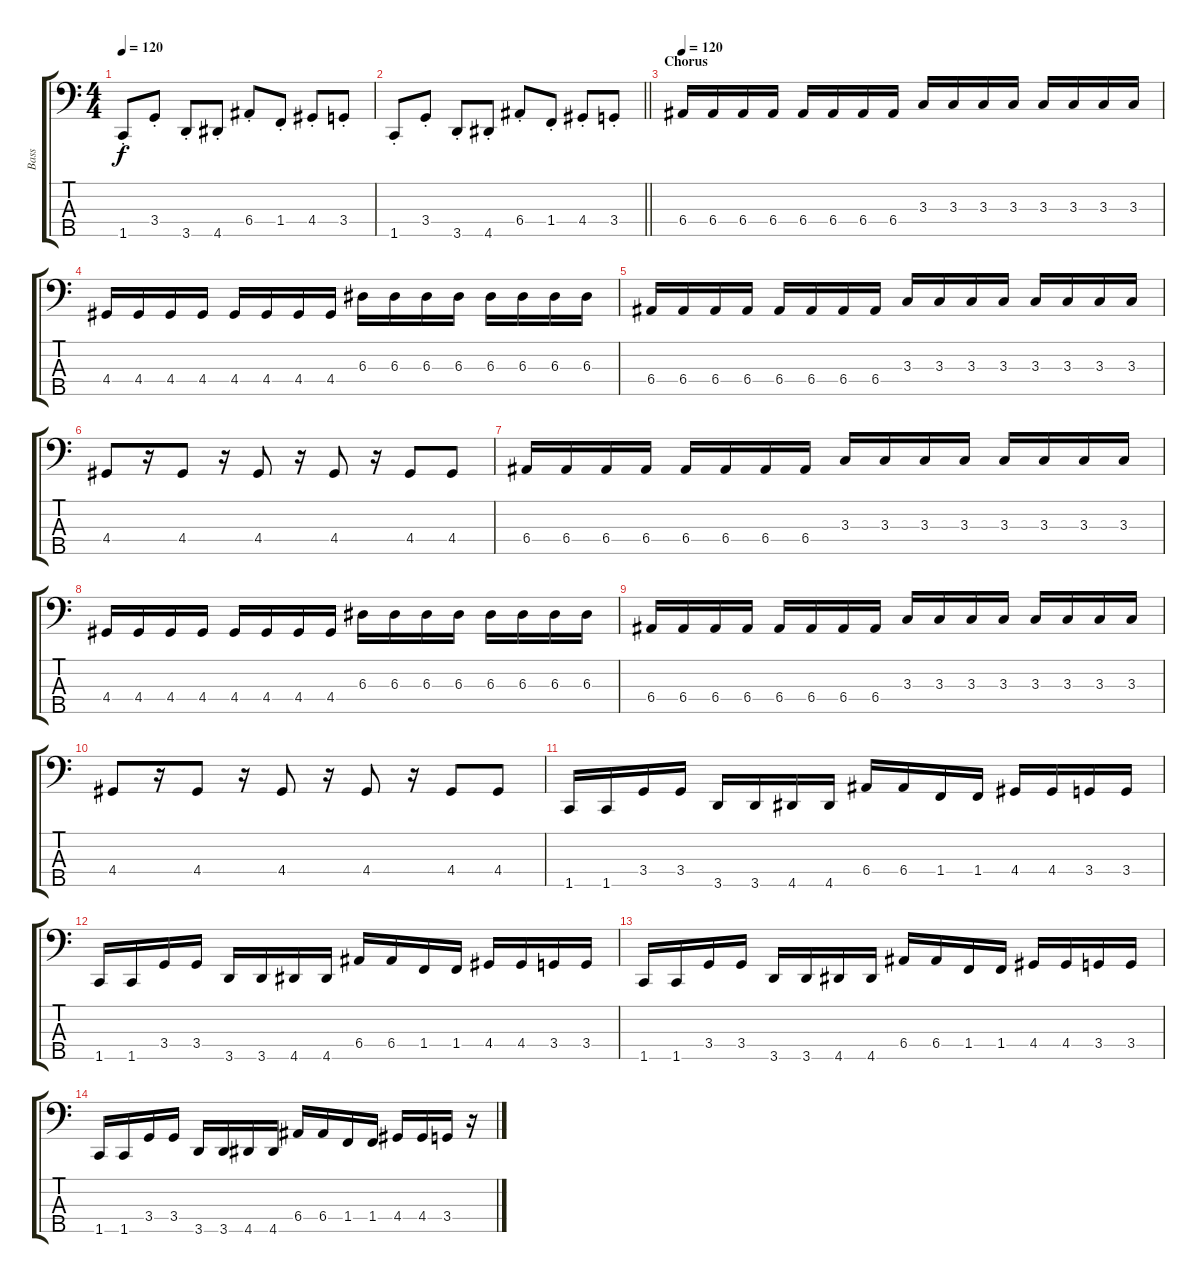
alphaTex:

\track ("Bass" "Bass") {instrument electricbasspick}
\staff {score tabs}
\tuning (G2 D2 A1 E1 B0) {hide}
\ts (4 4)
\tempo 120
\clef f4
\ks c
1.5{st}.8{dy f} 3.4{st}.8 3.5{st}.8 4.5{st}.8 6.4{st}.8 1.4{st}.8 4.4{st}.8 3.4{st}.8 |
\barLineRight lightlight
1.5{st}.8 3.4{st}.8 3.5{st}.8 4.5{st}.8 6.4{st}.8 1.4{st}.8 4.4{st}.8 3.4{st}.8 |
\section ("" "Chorus")
\tempo 120
6.4.16 6.4.16 6.4.16 6.4.16 6.4.16 6.4.16 6.4.16 6.4.16 3.3.16 3.3.16 3.3.16 3.3.16 3.3.16 3.3.16 3.3.16 3.3.16 |
4.4.16 4.4.16 4.4.16 4.4.16 4.4.16 4.4.16 4.4.16 4.4.16 6.3.16 6.3.16 6.3.16 6.3.16 6.3.16 6.3.16 6.3.16 6.3.16 |
6.4.16 6.4.16 6.4.16 6.4.16 6.4.16 6.4.16 6.4.16 6.4.16 3.3.16 3.3.16 3.3.16 3.3.16 3.3.16 3.3.16 3.3.16 3.3.16 |
4.4.8 r.16 4.4.8 r.16 4.4.8 r.16 4.4.8 r.16 4.4.8 4.4.8 |
6.4.16 6.4.16 6.4.16 6.4.16 6.4.16 6.4.16 6.4.16 6.4.16 3.3.16 3.3.16 3.3.16 3.3.16 3.3.16 3.3.16 3.3.16 3.3.16 |
4.4.16 4.4.16 4.4.16 4.4.16 4.4.16 4.4.16 4.4.16 4.4.16 6.3.16 6.3.16 6.3.16 6.3.16 6.3.16 6.3.16 6.3.16 6.3.16 |
6.4.16 6.4.16 6.4.16 6.4.16 6.4.16 6.4.16 6.4.16 6.4.16 3.3.16 3.3.16 3.3.16 3.3.16 3.3.16 3.3.16 3.3.16 3.3.16 |
4.4.8 r.16 4.4.8 r.16 4.4.8 r.16 4.4.8 r.16 4.4.8 4.4.8 |
1.5.16 1.5.16 3.4.16 3.4.16 3.5.16 3.5.16 4.5.16 4.5.16 6.4.16 6.4.16 1.4.16 1.4.16 4.4.16 4.4.16 3.4.16 3.4.16 |
1.5.16 1.5.16 3.4.16 3.4.16 3.5.16 3.5.16 4.5.16 4.5.16 6.4.16 6.4.16 1.4.16 1.4.16 4.4.16 4.4.16 3.4.16 3.4.16 |
1.5.16 1.5.16 3.4.16 3.4.16 3.5.16 3.5.16 4.5.16 4.5.16 6.4.16 6.4.16 1.4.16 1.4.16 4.4.16 4.4.16 3.4.16 3.4.16 |
1.5.16 1.5.16 3.4.16 3.4.16 3.5.16 3.5.16 4.5.16 4.5.16 6.4.16 6.4.16 1.4.16 1.4.16 4.4.16 4.4.16 3.4.16 r.16
